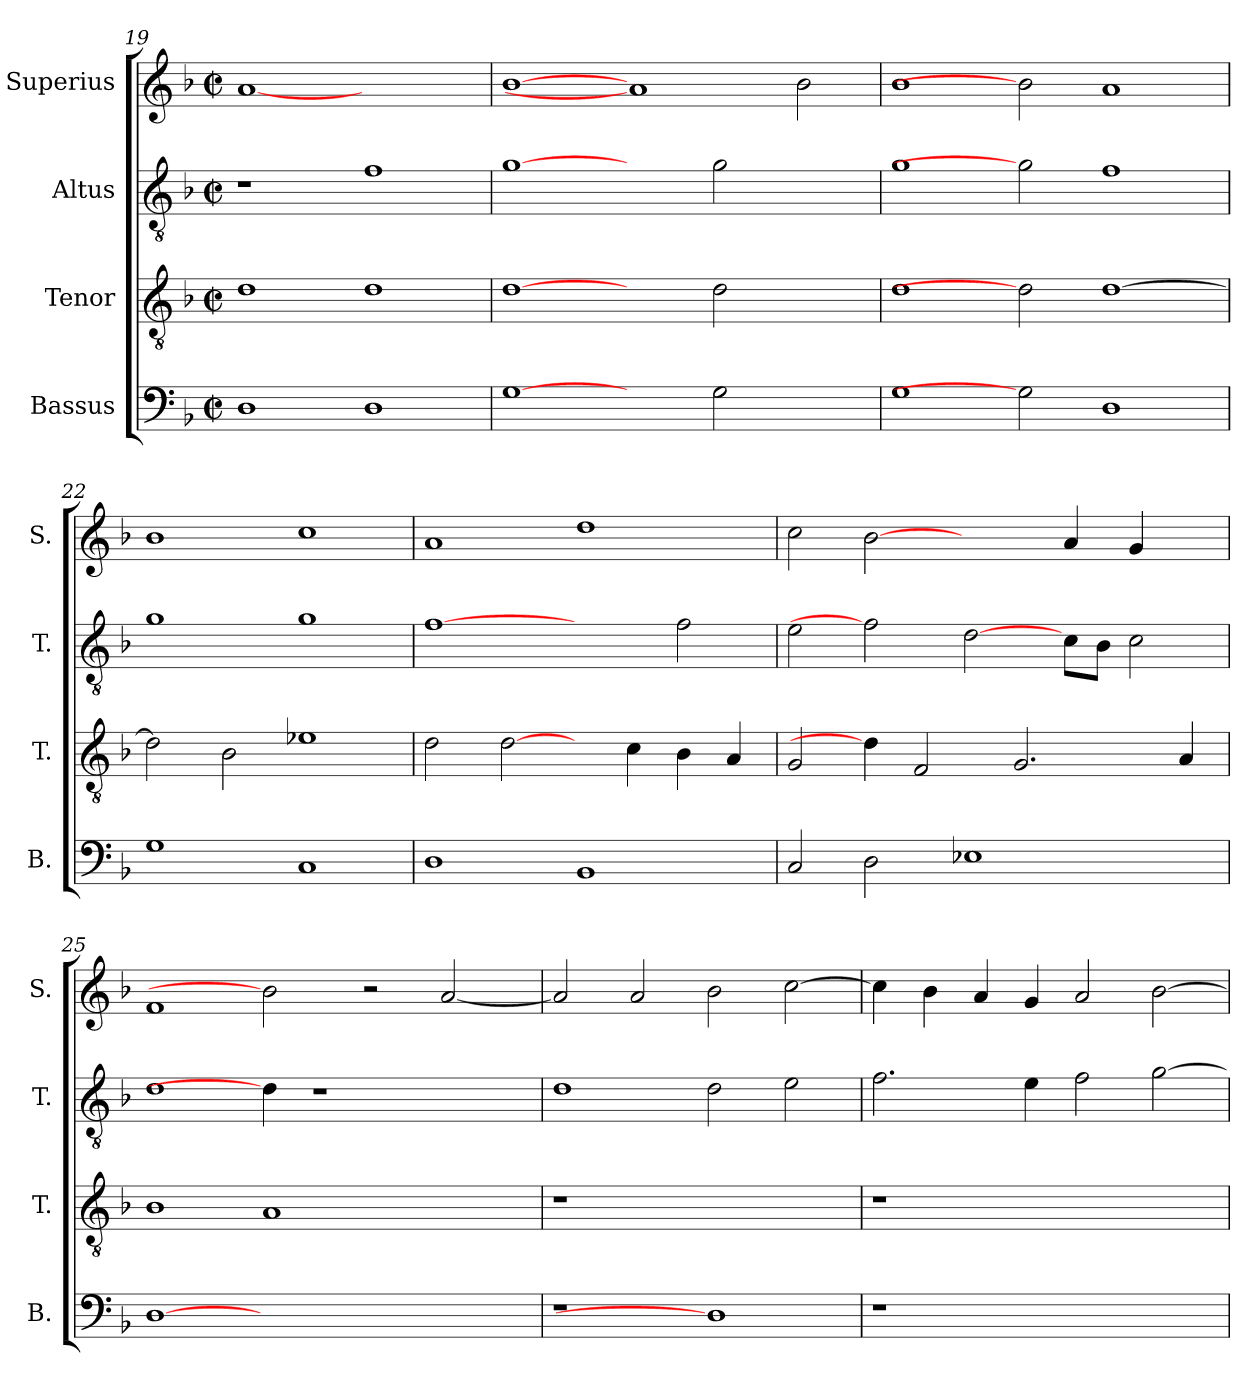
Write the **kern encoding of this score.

**kern	**kern	**kern	**kern
*part4	*part3	*part2	*part1
*staff4	*staff3	*staff2	*staff1
*I"Bassus	*I"Tenor	*I"Altus	*I"Superius
*I'B.	*I'T.	*I'T.	*I'S.
*clefF4	*clefGv2	*clefGv2	*clefG2
*	*ITrd7c12	*ITrd7c12	*
*k[b-]	*k[b-]	*k[b-]	*k[b-]
*F:	*F:	*F:	*F:
*M2/2	*M2/2	*M2/2	*M2/2
*met(c|)	*met(c|)	*met(c|)	*met(c|)
=19	=19	=19	=19
1Di	1Di	1r	[1ai
1Di	1Di	1Fi	1ryy
=20	=20	=20	=20
[1Gi	[1Di	[1Gi	[1b-i
2ryy	2ryy	2ryy	1ai]
2Gi\	2Di\	2Gi\	.
2ryy	2ryy	2ryy	2b-i\
=21	=21	=21	=21
1Gi	1Di	1Gi	1b-i
2Gi]	2Di]	2Gi]	2b-i]
1Di	[>1Di	1Fi	1ai
=22	=22	=22	=22
1Gi	2Di\]	1Gi	1b-i
.	2BB-i\	.	.
1Ci	1E-Xi	1Gi	1cci
!!LO:LB:g=z
=23	=23	=23	=23
1Di	2Di\	[1Fi	1ai
.	[2Di\	.	.
1BB-i	4ryy	2ryy	1ddi
.	4Ci\	.	.
.	4BB-i\	2Fi\	.
.	4AAi/	.	.
=24	=24	=24	=24
2Ci/	2GGi/	2Ei\	2cci\
2Di\	4Di\]	2Fi]	[2b-i
.	2FFi/	.	.
1E-Xi	.	[2Di\	2ryy
.	2.GGi/	.	.
.	.	8Ci\L	4ai/
.	.	8BB-i\J	.
.	.	2Ci\	4gi/
4ryy	4AAi/	.	4ryy
=25	=25	=25	=25
[1Di	1BB-i	1Di	1fi
1.ryy	1AAi	4Di\]	2b-i]
.	.	1r	.
.	.	.	2r
.	2ryy	.	[<2ai/
.	.	4ryy	.
=26	=26	=26	=26
!LO:N:vis=1	!LO:N:vis=1	!	!
1r	1r	1Di	2ai/]
.	.	.	2ai/
1Di]	1ryy	2Di\	2b-i\
.	.	2Ei\	[>2cci\
=27	=27	=27	=27
!LO:N:vis=1	!LO:N:vis=1	!	!
1r	1r	2.Fi\	4cci\]
.	.	.	4b-i\
.	.	.	4ai/
.	.	4Ei\	4gi/
1ryy	1ryy	2Fi\	2ai/
.	.	[>2Gi\	[>2b-i\
=	=	=	=
*-	*-	*-	*-
